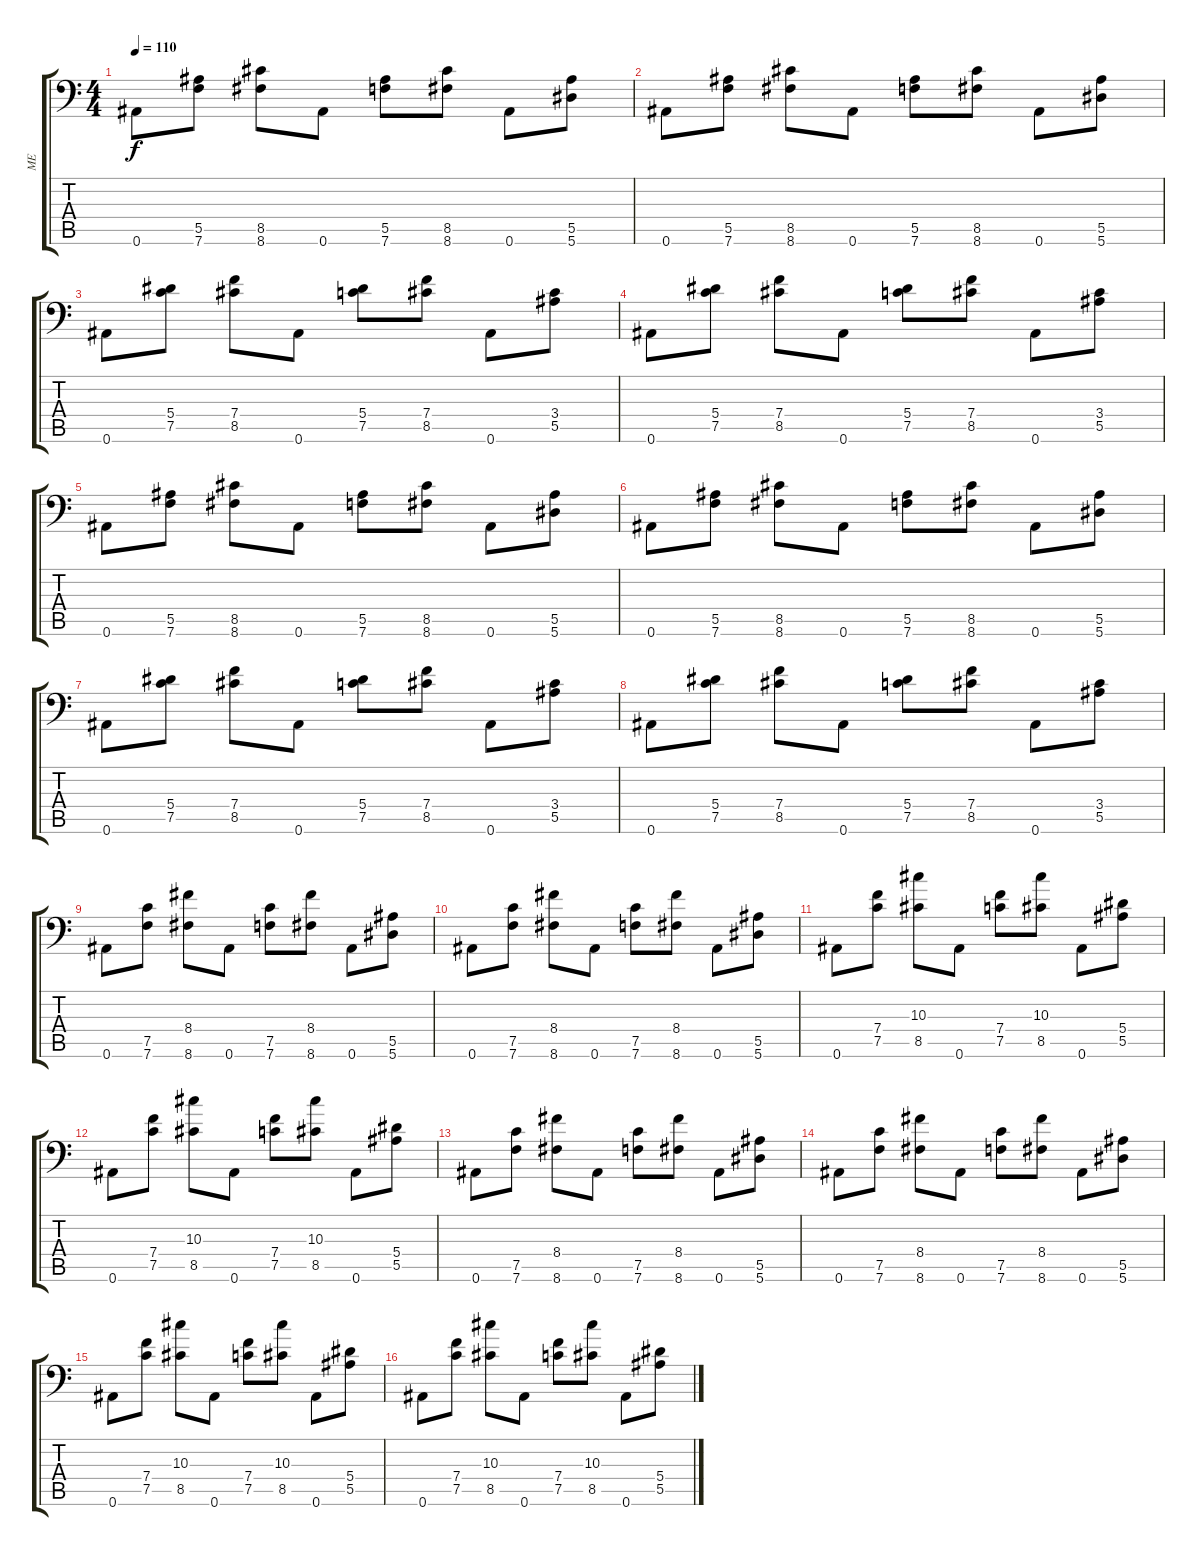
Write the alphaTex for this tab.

\track ("ME" "ME") {instrument distortionguitar}
\staff {score tabs}
\tuning (C4 G3 Eb3 Bb2 F2 Bb1) {hide}
\ts (4 4)
\tempo 110
\clef f4
\ks c
0.6.8{dy f} (5.5 7.6).8 (8.5 8.6).8 0.6.8 (5.5 7.6).8 (8.5 8.6).8 0.6.8 (5.5 5.6).8 |
0.6.8 (5.5 7.6).8 (8.5 8.6).8 0.6.8 (5.5 7.6).8 (8.5 8.6).8 0.6.8 (5.5 5.6).8 |
0.6.8 (5.4 7.5).8 (7.4 8.5).8 0.6.8 (5.4 7.5).8 (7.4 8.5).8 0.6.8 (3.4 5.5).8 |
0.6.8 (5.4 7.5).8 (7.4 8.5).8 0.6.8 (5.4 7.5).8 (7.4 8.5).8 0.6.8 (3.4 5.5).8 |
0.6.8 (5.5 7.6).8 (8.5 8.6).8 0.6.8 (5.5 7.6).8 (8.5 8.6).8 0.6.8 (5.5 5.6).8 |
0.6.8 (5.5 7.6).8 (8.5 8.6).8 0.6.8 (5.5 7.6).8 (8.5 8.6).8 0.6.8 (5.5 5.6).8 |
0.6.8 (5.4 7.5).8 (7.4 8.5).8 0.6.8 (5.4 7.5).8 (7.4 8.5).8 0.6.8 (3.4 5.5).8 |
0.6.8 (5.4 7.5).8 (7.4 8.5).8 0.6.8 (5.4 7.5).8 (7.4 8.5).8 0.6.8 (3.4 5.5).8 |
0.6.8 (7.5 7.6).8 (8.4 8.6).8 0.6.8 (7.5 7.6).8 (8.4 8.6).8 0.6.8 (5.5 5.6).8 |
0.6.8 (7.5 7.6).8 (8.4 8.6).8 0.6.8 (7.5 7.6).8 (8.4 8.6).8 0.6.8 (5.5 5.6).8 |
0.6.8 (7.4 7.5).8 (10.3 8.5).8 0.6.8 (7.4 7.5).8 (10.3 8.5).8 0.6.8 (5.4 5.5).8 |
0.6.8 (7.4 7.5).8 (10.3 8.5).8 0.6.8 (7.4 7.5).8 (10.3 8.5).8 0.6.8 (5.4 5.5).8 |
0.6.8 (7.5 7.6).8 (8.4 8.6).8 0.6.8 (7.5 7.6).8 (8.4 8.6).8 0.6.8 (5.5 5.6).8 |
0.6.8 (7.5 7.6).8 (8.4 8.6).8 0.6.8 (7.5 7.6).8 (8.4 8.6).8 0.6.8 (5.5 5.6).8 |
0.6.8 (7.4 7.5).8 (10.3 8.5).8 0.6.8 (7.4 7.5).8 (10.3 8.5).8 0.6.8 (5.4 5.5).8 |
0.6.8 (7.4 7.5).8 (10.3 8.5).8 0.6.8 (7.4 7.5).8 (10.3 8.5).8 0.6.8 (5.4 5.5).8
